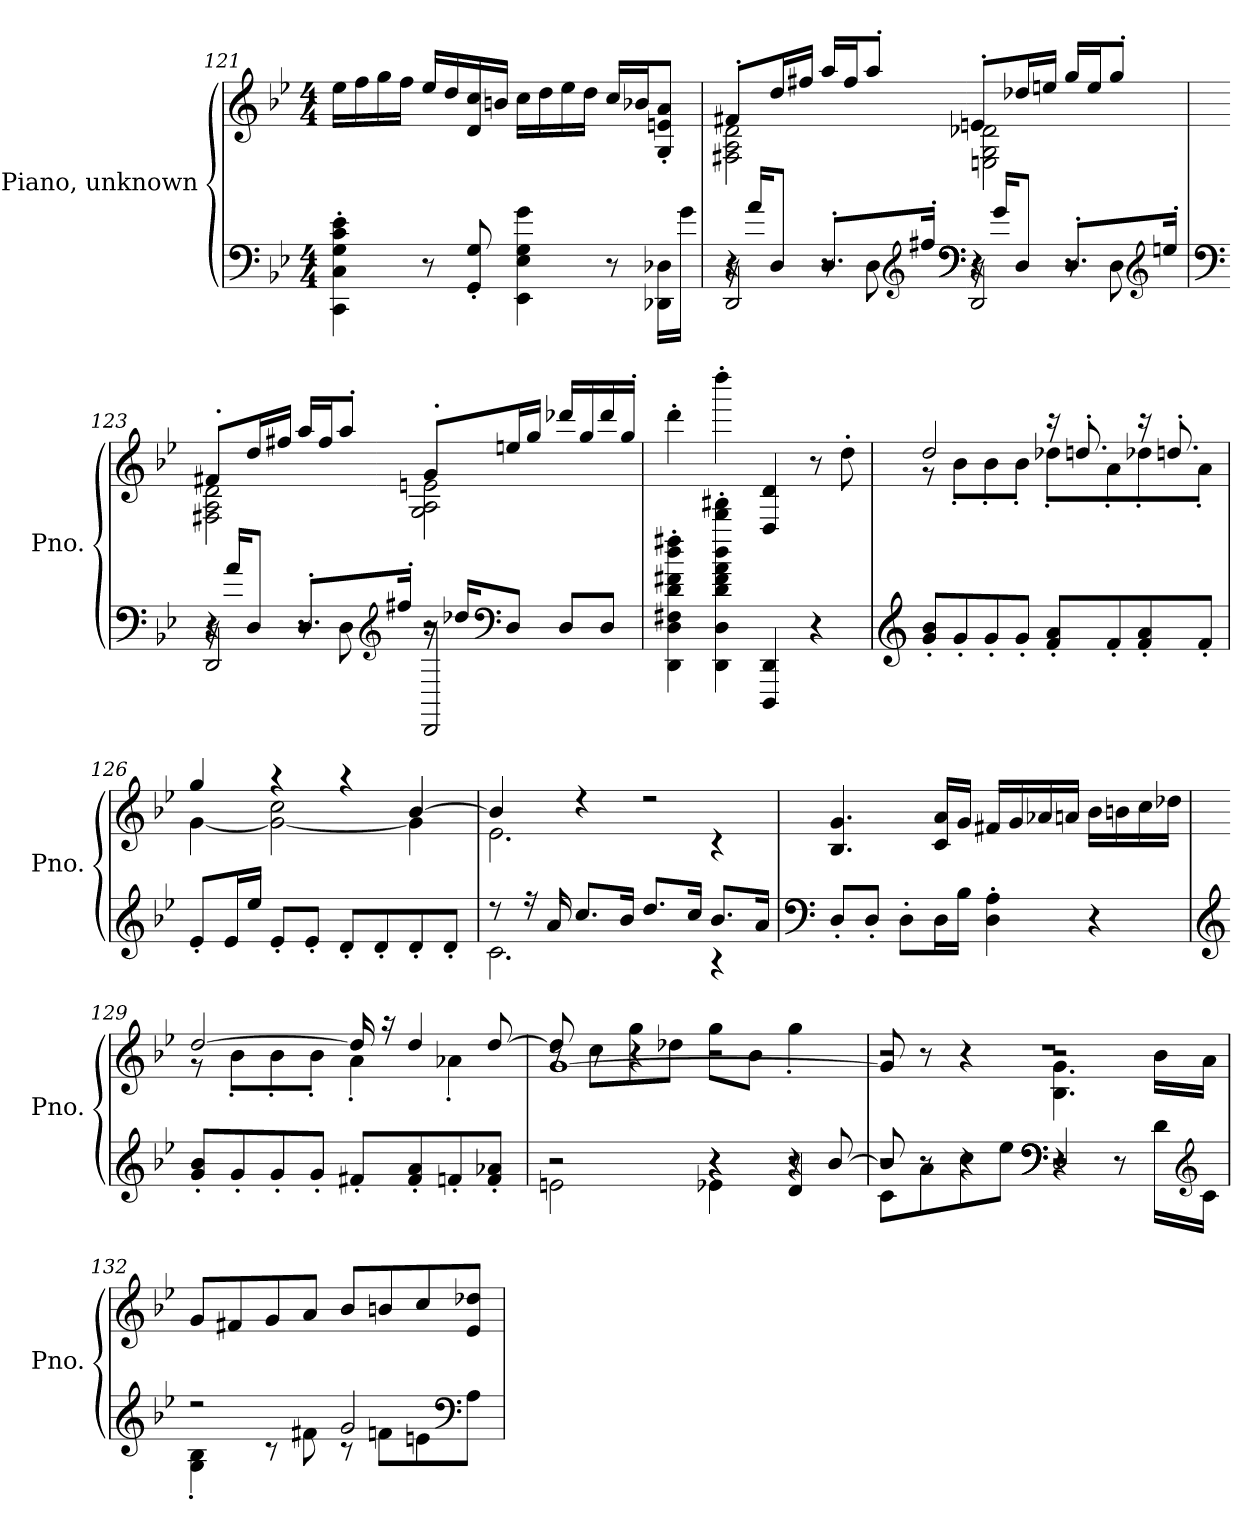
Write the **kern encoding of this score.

**kern	**kern
*part1	*part1
*staff2	*staff1
*I"Piano, unknown	*
*I'Pno.	*
*clefF4	*clefG2
*k[b-e-]	*k[b-e-]
*M4/4	*M4/4
=121	=121
4CC\' 4C\' 4G\' 4c\' 4e-\'	16ee-\LL
.	16ff\
.	16gg\
.	16ff\JJ
8r	16ee-/LL
.	16dd/
8GG/' 8G/'	16d/ 16cc/
.	16bn/JJ
4EE-\ 4E-\ 4G\ 4g\	16cc\LL
.	16dd\
.	16ee-\
.	16dd\JJ
8r	16cc/LL
.	16b-X/J
16DD-X\ 16D-X\LL	8G/' 8en/' 8a/'J
16g\JJ	.
!!LO:LB:g=z
=122	=122
*^	*^
*	*^	*	*
16r	4r	2DD/	8f#X'/L	2F#X\ 2A\ 2d\
16a/KL	.	.	.	.
8D/J	.	.	16dd/L	.
.	.	.	16ff#X/JJ	.
8.D'/L	8r	.	16aa/LL	.
.	.	.	16ff#/J	.
.	8D\	.	8aa'/J	.
*clefG2	*	*	*	*
16ff#X'/Jk	.	.	.	.
*clefF4	*	*	*	*
16r	4r	2DD/	8en'/L	2En\ 2G\ 2d-X\
16g/KL	.	.	.	.
8D/J	.	.	16dd-X/L	.
.	.	.	16een/JJ	.
8.D'/L	8r	.	16gg/LL	.
.	.	.	16ee/J	.
.	8D\	.	8gg'/J	.
*clefG2	*	*	*	*
16een'/Jk	.	.	.	.
!!LO:PB:g=z	!!
=123	=123	=123	=123	=123
*clefF4	*	*	*	*
16r	4r	2DD/	8f#X'/L	2F#X\ 2A\ 2d\
16a/KL	.	.	.	.
8D/J	.	.	16dd/L	.
.	.	.	16ff#X/JJ	.
8.D'/L	8r	.	16aa/LL	.
.	.	.	16ff#/J	.
.	8D\	.	8aa'/J	.
*clefG2	*	*	*	*
16ff#X'/Jk	.	.	.	.
16r	2r	2DD/	8g'/L	2G\ 2A\ 2en\
16dd-X/KL	.	.	.	.
*clefF4	*	*	*	*
8D/J	.	.	16een/L	.
.	.	.	16gg/JJ	.
8D/L	.	.	16ddd-X/LL	.
.	.	.	16gg/	.
8D/J	.	.	16ddd-/	.
.	.	.	16gg'/JJ	.
*v	*v	*v	*	*
*	*v	*v
=124	=124
4DD\' 4D\' 4F#X\' 4d\' 4f#X\' 4dd\' 4ff#X\'	4ddd'\
4DD\' 4D\' 4d\' 4f#\' 4a\' 4dd\' 4ddd\' 4fff#X\'	4dddd'\
4DDD/ 4DD/	4D/ 4d/
4r	8r
.	8dd'\
!!LO:LB:g=z
=125	=125
*clefG2	*
*	*^
8g/' 8b-/'L	2dd/	8r
8g'/	.	8b-'\L
8g'/	.	8b-'\
8g'/J	.	8b-'\J
8f/' 8a/'L	16r	8dd-X'\L
.	8.ddn'/	.
8f'/	.	8a'\
8f/' 8a/'	16r	8dd-X'\
.	8.ddn'/	.
8f'/J	.	8a'\J
=126	=126	=126
8e-'/L	4gg/	[4g\
16e-/L	.	.
16ee-/JJ	.	.
8e-'/L	4r	2g\_ 2cc\
8e-'/J	.	.
8d'/L	4r	.
8d'/	.	.
8d'/	[4b-/	4g\]
8d'/J	.	.
=127	=127	=127
*^	*	*
8r	2.c\	4b-/]	2.e-\
16r	.	.	.
16a/	.	.	.
8.cc/L	.	4r	.
16b-/Jk	.	.	.
8.dd/L	.	2r	.
16cc/Jk	.	.	.
8.b-/L	4r	.	4r
16a/Jk	.	.	.
*v	*v	*	*
*	*v	*v
!!LO:LB:g=z
=128	=128
*clefF4	*
8D'/L	4.B-/ 4.g/
8D'/J	.
8D'\L	.
16D\L	16c/ 16a/LL
16B-\JJ	16g/JJ
4D\' 4A\'	16f#X/LL
.	16g/
.	16a-X/
.	16an/JJ
4r	16b-\LL
.	16bn\
.	16cc\
.	16dd-X\JJ
=129	=129
*clefG2	*
*	*^
8g/' 8b-/'L	[2dd/	8r
8g'/	.	8b-'\L
8g'/	.	8b-'\
8g'/J	.	8b-'\J
8f#X'/L	16dd/]	4a'\
.	16r	.
8f#/' 8a/'	4dd/	.
8fn'/	.	4a-X'\
8f/' 8a-X/'J	[8dd/	.
=130	=130	=130
*^	*	*^
*	*^	*	*	*
2r	2en\	2r	8dd/]	8r	[1g
.	.	.	8r	8cc\L	.
.	.	.	4r	8gg\	.
.	.	.	.	8dd-X\J	.
4r	4e-X\	4r	2r	8gg\L	.
.	.	.	.	8b-\J	.
8r	4r	4d/	.	4gg'\	.
[8b-/	.	.	.	.	.
!!LO:LB:g=z	!!	!!
=131	=131	=131	=131	=131	=131
8b-/]	8c\L	2r	1r	2r	8g/]
8r	8a\	.	.	.	8r
4r	8cc\	.	.	.	4r
.	8ee-\J	.	.	.	.
*clefF4	*	*	*	*	*
2r	4r	2D/	.	4.B-\ 4.g\	2r
.	8r	.	.	.	.
.	16d\LL	.	.	16b-\LL	.
*clefG2	*	*	*	*	*
.	16c\JJ	.	.	16a\JJ	.
*	*v	*v	*	*	*
*	*	*v	*v	*v
=132	=132	=132
2r	4G\' 4B-\'	8g/L
.	.	8f#X/
.	8r	8g/
.	8f#X\	8a/J
2g/	8r	8b-/L
.	8fn\L	8bn/
.	8en\	8cc/
*clefF4	*	*
.	8A\J	8e-/ 8dd-X/J
*v	*v	*
=	=
*-	*-
